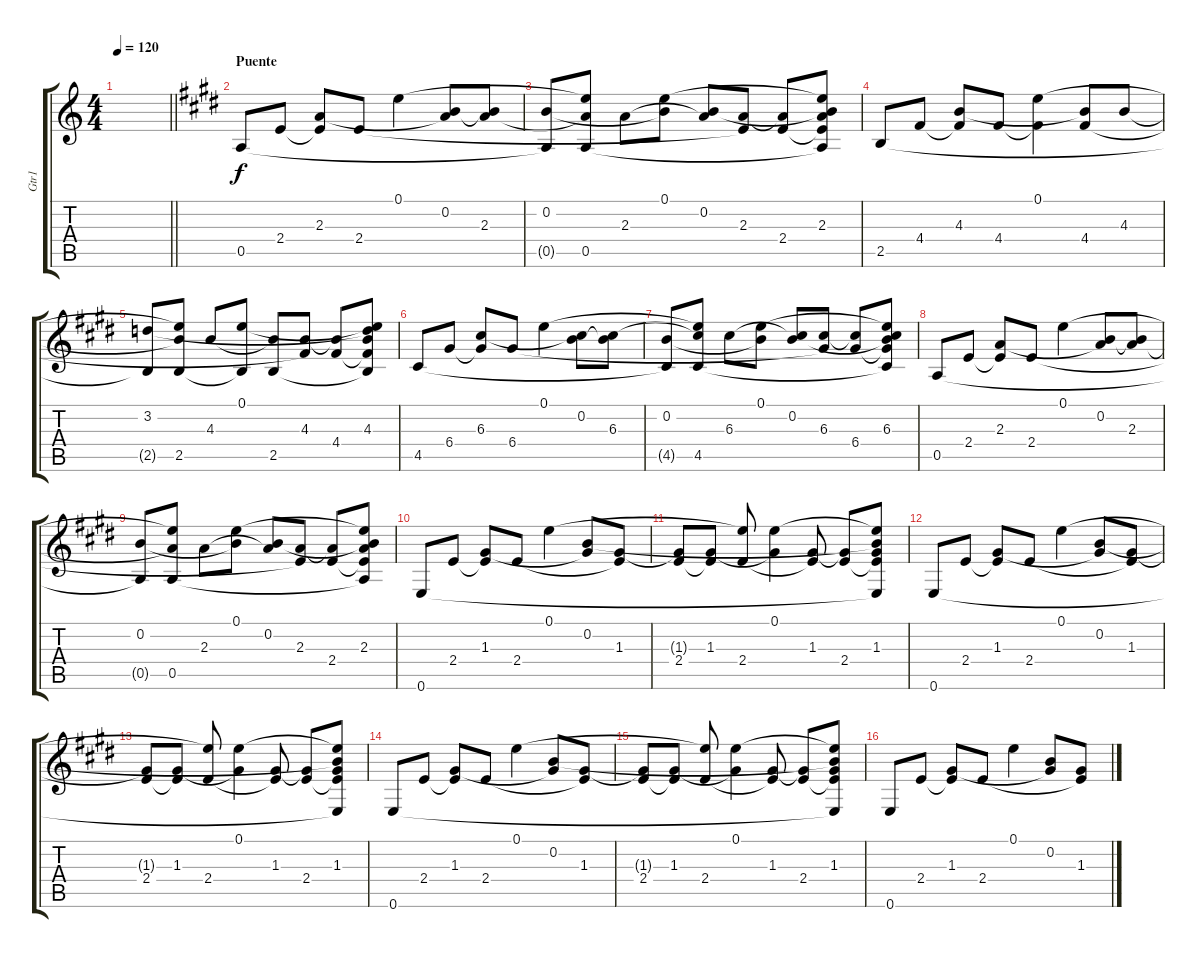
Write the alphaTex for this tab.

\track ("Gtr1" "Gtr1") {instrument acousticguitarnylon}
\staff {score tabs}
\tuning (E4 B3 G3 D3 A2 E2) {hide}
\ts (4 4)
\tempo 120
\clef g2
\barLineRight lightlight
\ks c
|
\section ("" "Puente")
\ks e
0.5.8 2.4.8 (2.3 2.4{t}).8 2.4.8 0.1.4 (0.2 2.3{t}).8 (0.2{t} 2.3).8 |
(0.2 0.5{t}).8 (0.1{t} 2.3{t} 0.5).8 2.3.8 (0.1 0.2{t}).8 (0.2 2.3{t}).8 (2.3 2.4{t}).8 (2.3{t} 2.4).8 (0.1{t} 0.2{t} 2.3 2.4{t} 0.5{t}).8 |
2.5.8 4.4.8 (4.3 4.4{t}).8 4.4.8 (0.1 4.4{t}).4 (4.3{t} 4.4).8 4.3.8 |
(3.2 2.5{t}).8 (0.1{t} 4.3{t} 2.5).8 4.3.8 (0.1 2.5{t}).8 (4.3{t} 2.5).8 (4.3 4.4{t}).8 (4.3{t} 4.4).8 (0.1{t} 3.2{t} 4.3 4.4{t} 2.5{t}).8 |
4.5.8 6.4.8 (6.3 6.4{t}).8 6.4.8 0.1.4 (0.2 6.3{t}).8 (0.2{t} 6.3).8 |
(0.2 4.5{t}).8 (0.1{t} 6.3{t} 4.5).8 6.3.8 (0.1 0.2{t}).8 (0.2 6.3{t}).8 (6.3 6.4{t}).8 (6.3{t} 6.4).8 (0.1{t} 0.2{t} 6.3 6.4{t} 4.5{t}).8 |
0.5.8 2.4.8 (2.3 2.4{t}).8 2.4.8 0.1.4 (0.2 2.3{t}).8 (0.2{t} 2.3).8 |
(0.2 0.5{t}).8 (0.1{t} 2.3{t} 0.5).8 2.3.8 (0.1 0.2{t}).8 (0.2 2.3{t}).8 (2.3 2.4{t}).8 (2.3{t} 2.4).8 (0.1{t} 0.2{t} 2.3 2.4{t} 0.5{t}).8 |
0.6.8 2.4.8 (1.3 2.4{t}).8 2.4.8 0.1.4 (0.2 1.3{t}).8 (1.3 2.4{t}).8 |
(1.3{t} 2.4).8 (1.3 2.4{t}).8 (0.1{t} 2.4).8 (0.1 1.3{t}).4 (1.3 2.4{t}).8 (1.3{t} 2.4).8 (0.1{t} 0.2{t} 1.3 2.4{t} 0.6{t}).8 |
0.6.8 2.4.8 (1.3 2.4{t}).8 2.4.8 0.1.4 (0.2 1.3{t}).8 (1.3 2.4{t}).8 |
(1.3{t} 2.4).8 (1.3 2.4{t}).8 (0.1{t} 2.4).8 (0.1 1.3{t}).4 (1.3 2.4{t}).8 (1.3{t} 2.4).8 (0.1{t} 0.2{t} 1.3 2.4{t} 0.6{t}).8 |
0.6.8 2.4.8 (1.3 2.4{t}).8 2.4.8 0.1.4 (0.2 1.3{t}).8 (1.3 2.4{t}).8 |
(1.3{t} 2.4).8 (1.3 2.4{t}).8 (0.1{t} 2.4).8 (0.1 1.3{t}).4 (1.3 2.4{t}).8 (1.3{t} 2.4).8 (0.1{t} 0.2{t} 1.3 2.4{t} 0.6{t}).8 |
0.6.8 2.4.8 (1.3 2.4{t}).8 2.4.8 0.1.4 (0.2 1.3{t}).8 (1.3 2.4{t}).8
